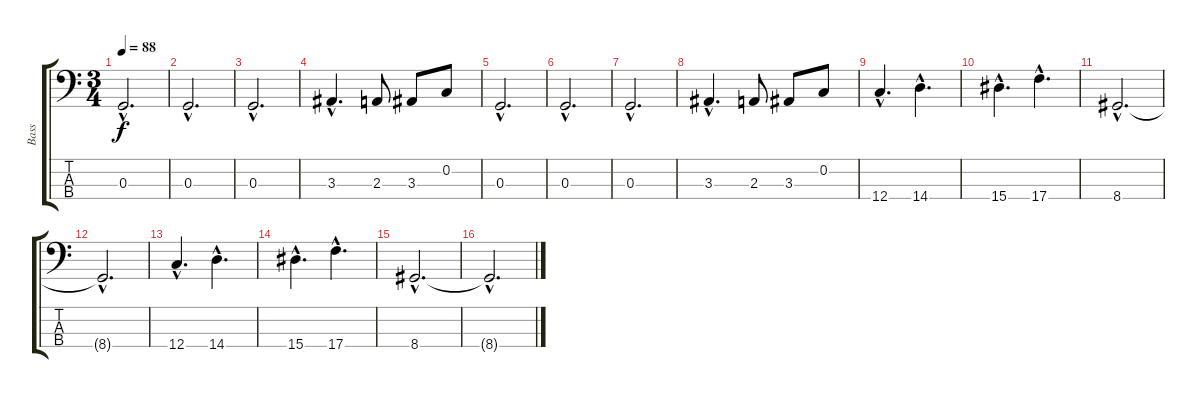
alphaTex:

\track ("Bass" "Bass") {instrument electricbasspick}
\staff {score tabs}
\tuning (F2 C2 G1 C1) {hide}
\ts (3 4)
\tempo 88
\clef f4
\ks c
0.3{hac}.2{d dy f} |
0.3{hac}.2{d} |
0.3{hac}.2{d} |
3.3{hac}.4{d} 2.3.8 3.3.8 0.2.8 |
0.3{hac}.2{d} |
0.3{hac}.2{d} |
0.3{hac}.2{d} |
3.3{hac}.4{d} 2.3.8 3.3.8 0.2.8 |
12.4{hac}.4{d} 14.4{hac}.4{d} |
15.4{hac}.4{d} 17.4{hac}.4{d} |
8.4{hac}.2{d} |
8.4{hac t}.2{d} |
12.4{hac}.4{d} 14.4{hac}.4{d} |
15.4{hac}.4{d} 17.4{hac}.4{d} |
8.4{hac}.2{d} |
8.4{hac t}.2{d}
